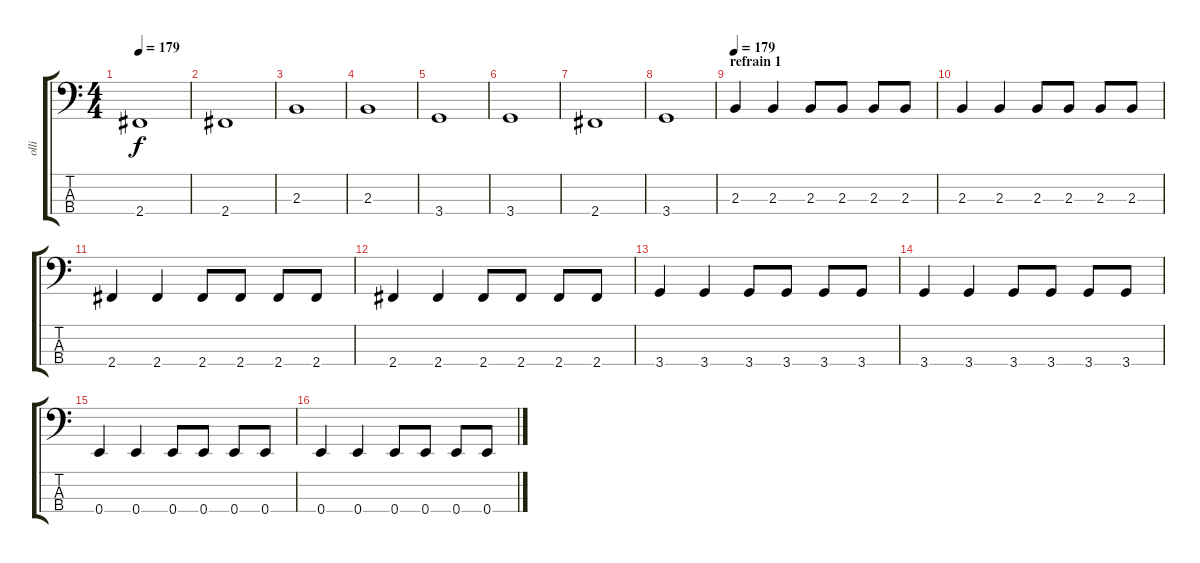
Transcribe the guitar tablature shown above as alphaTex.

\track ("olli" "olli") {instrument electricbassfinger}
\staff {score tabs}
\tuning (G2 D2 A1 E1) {hide}
\ts (4 4)
\tempo 179
\clef f4
\ks c
2.4.1{dy f} |
2.4.1 |
2.3.1 |
2.3.1 |
3.4.1 |
3.4.1 |
2.4.1 |
3.4.1 |
\section ("" "refrain 1")
\tempo 179
2.3.4 2.3.4 2.3.8 2.3.8 2.3.8 2.3.8 |
2.3.4 2.3.4 2.3.8 2.3.8 2.3.8 2.3.8 |
2.4.4 2.4.4 2.4.8 2.4.8 2.4.8 2.4.8 |
2.4.4 2.4.4 2.4.8 2.4.8 2.4.8 2.4.8 |
3.4.4 3.4.4 3.4.8 3.4.8 3.4.8 3.4.8 |
3.4.4 3.4.4 3.4.8 3.4.8 3.4.8 3.4.8 |
0.4.4 0.4.4 0.4.8 0.4.8 0.4.8 0.4.8 |
0.4.4 0.4.4 0.4.8 0.4.8 0.4.8 0.4.8
